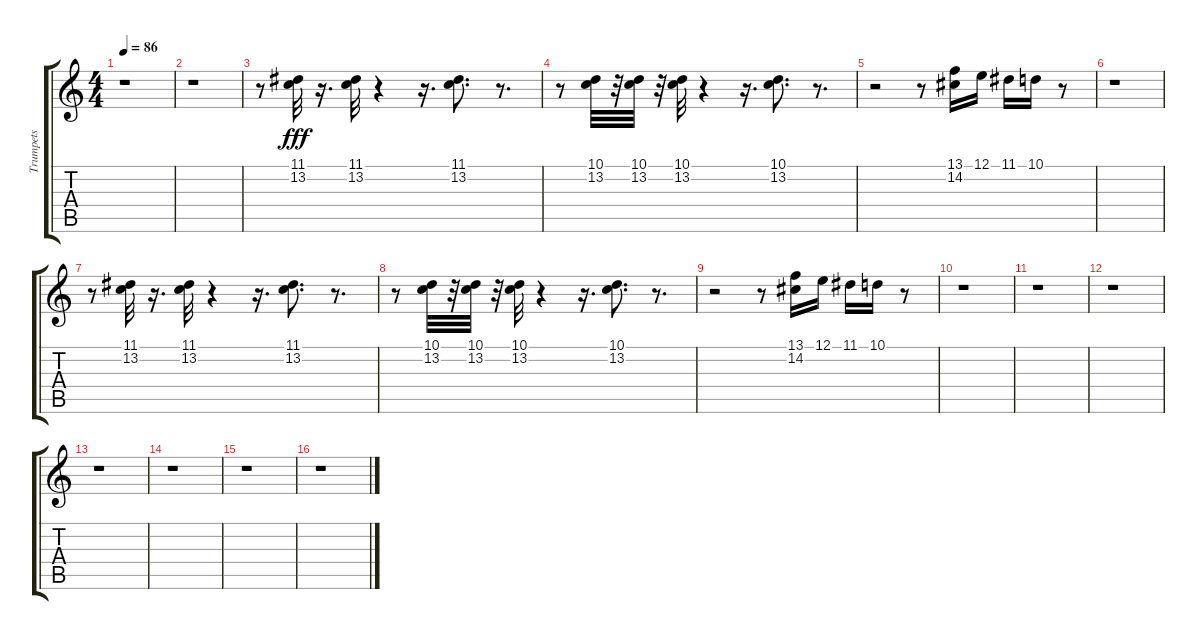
\track ("Trumpets" "Trumpets") {instrument mutedtrumpet}
\staff {score tabs}
\tuning (E4 B3 G3 D3 A2 E2) {hide}
\ts (4 4)
\tempo 86
\clef g2
\ks c
r.1{dy fff} |
r.1 |
r.8 (11.1 13.2).32 r.16{d} (11.1 13.2).32 r.4 r.16{d} (11.1 13.2).8{d} r.8{d} |
r.8 (10.1 13.2).32 r.32 (10.1 13.2).32 r.32 (10.1 13.2).32 r.4 r.16{d} (10.1 13.2).8{d} r.8{d} |
r.2 r.8 (13.1 14.2).16 12.1.16 11.1.16 10.1.16 r.8 |
r.1 |
r.8 (11.1 13.2).32 r.16{d} (11.1 13.2).32 r.4 r.16{d} (11.1 13.2).8{d} r.8{d} |
r.8 (10.1 13.2).32 r.32 (10.1 13.2).32 r.32 (10.1 13.2).32 r.4 r.16{d} (10.1 13.2).8{d} r.8{d} |
r.2 r.8 (13.1 14.2).16 12.1.16 11.1.16 10.1.16 r.8 |
r.1 |
r.1 |
r.1 |
r.1 |
r.1 |
r.1 |
r.1
